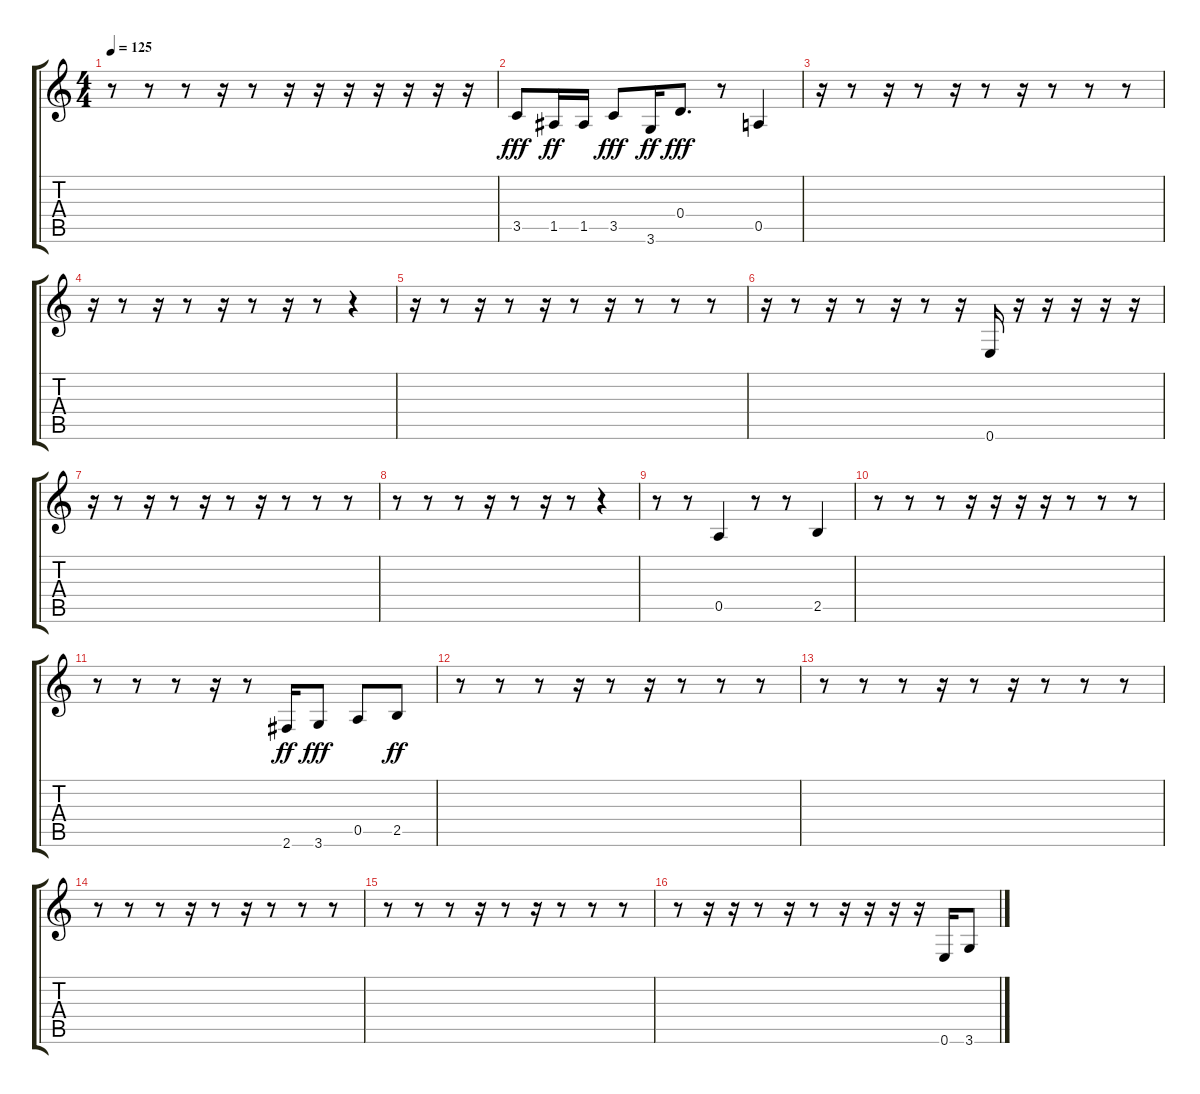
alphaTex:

\track "" {instrument electricbassfinger}
\staff {score tabs}
\tuning (E4 B3 G3 D3 A2 E2) {hide}
\ts (4 4)
\tempo 125
\clef g2
\ks c
r.8{dy ff} r.8 r.8 r.16 r.8 r.16 r.16 r.16 r.16 r.16 r.16 r.16 |
3.5.8{dy fff} 1.5.16{dy ff} 1.5.16 3.5.8{dy fff} 3.6.16{dy ff} 0.4.8{d dy fff} r.8 0.5.4 |
r.16 r.8 r.16 r.8 r.16 r.8 r.16 r.8 r.8 r.8 |
r.16 r.8 r.16 r.8 r.16 r.8 r.16 r.8 r.4 |
r.16 r.8 r.16 r.8 r.16 r.8 r.16 r.8 r.8 r.8 |
r.16 r.8 r.16 r.8 r.16 r.8 r.16 0.6.16 r.16 r.16 r.16 r.16 r.16 |
r.16 r.8 r.16 r.8 r.16 r.8 r.16 r.8 r.8 r.8 |
r.8 r.8 r.8 r.16 r.8 r.16 r.8 r.4 |
r.8 r.8 0.5.4 r.8 r.8 2.5.4 |
r.8 r.8 r.8 r.16 r.16 r.16 r.16 r.8 r.8 r.8 |
r.8 r.8 r.8 r.16 r.8 2.6.16{dy ff} 3.6.8{dy fff} 0.5.8 2.5.8{dy ff} |
r.8 r.8 r.8 r.16 r.8 r.16 r.8 r.8 r.8 |
r.8 r.8 r.8 r.16 r.8 r.16 r.8 r.8 r.8 |
r.8 r.8 r.8 r.16 r.8 r.16 r.8 r.8 r.8 |
r.8 r.8 r.8 r.16 r.8 r.16 r.8 r.8 r.8 |
r.8 r.16 r.16 r.8 r.16 r.8 r.16 r.16 r.16 r.16 0.6.16 3.6.8
